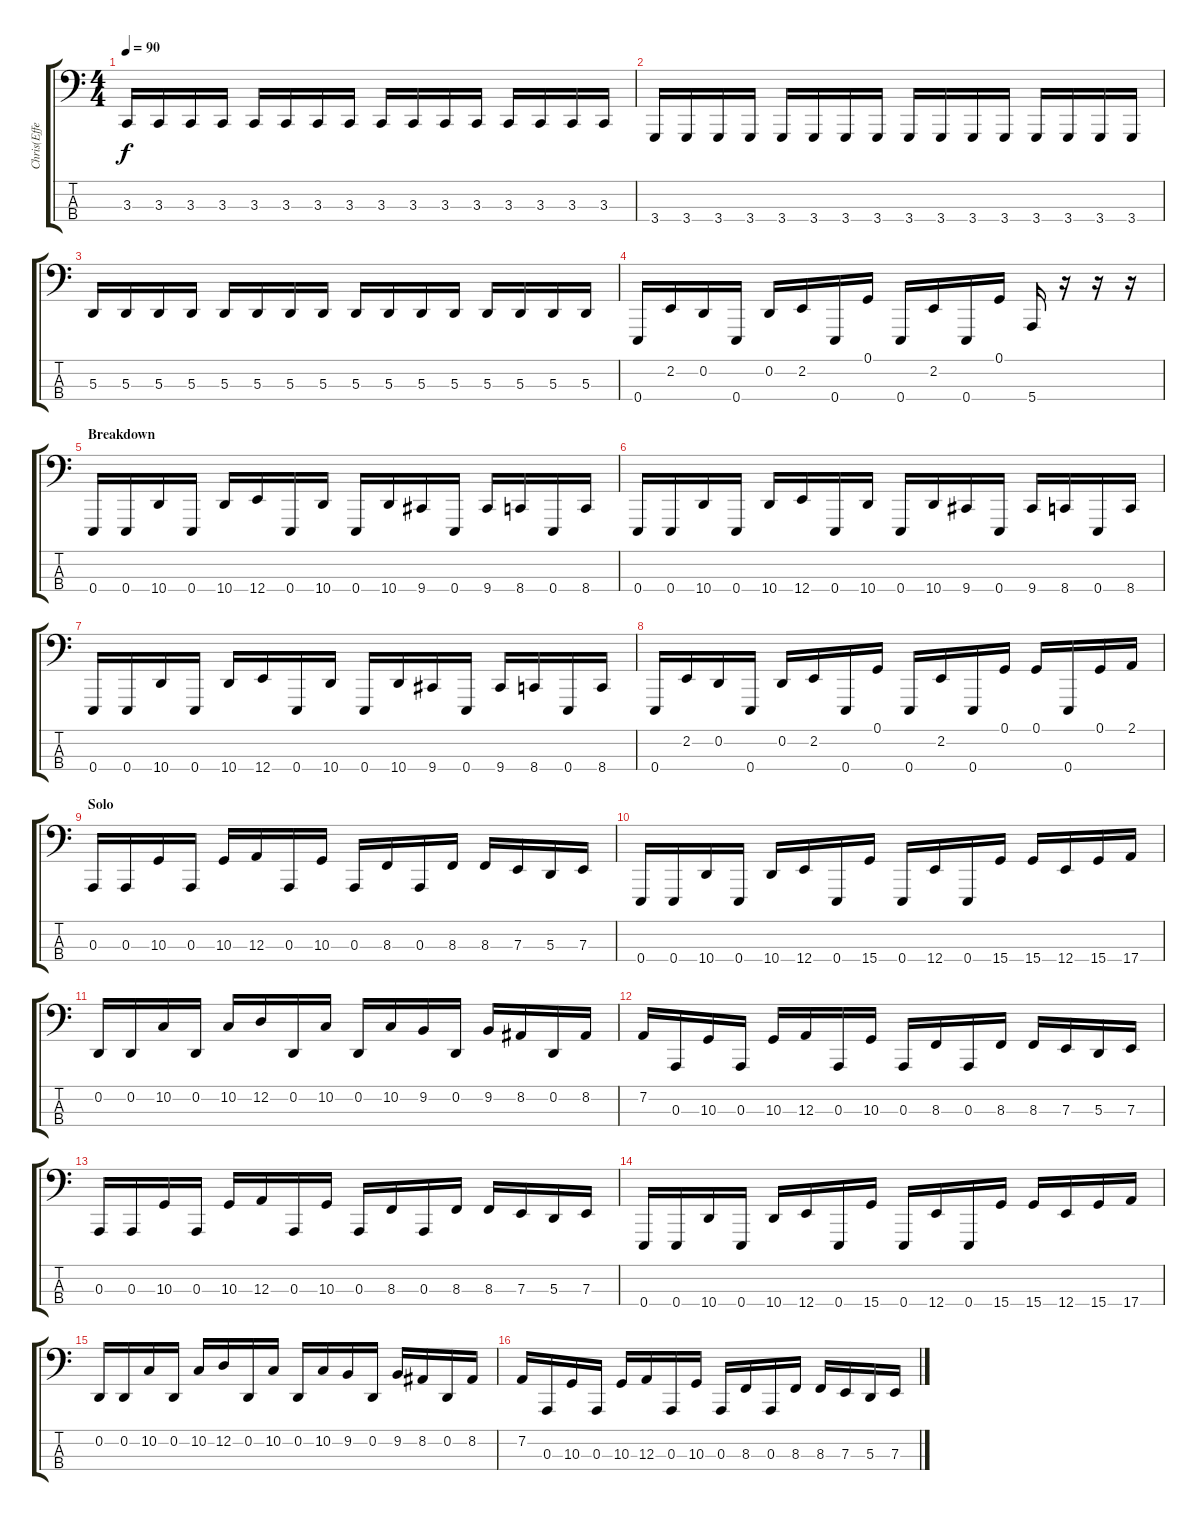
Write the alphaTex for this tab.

\track ("Chris(Effect)" "Chris(Effe") {instrument lead2sawtooth}
\staff {score tabs}
\tuning (G2 D2 A1 E1) {hide}
\ts (4 4)
\tempo 90
\clef f4
\ks c
3.3.16{dy f} 3.3.16 3.3.16 3.3.16 3.3.16 3.3.16 3.3.16 3.3.16 3.3.16 3.3.16 3.3.16 3.3.16 3.3.16 3.3.16 3.3.16 3.3.16 |
3.4.16 3.4.16 3.4.16 3.4.16 3.4.16 3.4.16 3.4.16 3.4.16 3.4.16 3.4.16 3.4.16 3.4.16 3.4.16 3.4.16 3.4.16 3.4.16 |
5.3.16 5.3.16 5.3.16 5.3.16 5.3.16 5.3.16 5.3.16 5.3.16 5.3.16 5.3.16 5.3.16 5.3.16 5.3.16 5.3.16 5.3.16 5.3.16 |
0.4.16 2.2.16 0.2.16 0.4.16 0.2.16 2.2.16 0.4.16 0.1.16 0.4.16 2.2.16 0.4.16 0.1.16 5.4.16 r.16 r.16 r.16 |
\section ("" "Breakdown")
0.4.16 0.4.16 10.4.16 0.4.16 10.4.16 12.4.16 0.4.16 10.4.16 0.4.16 10.4.16 9.4.16 0.4.16 9.4.16 8.4.16 0.4.16 8.4.16 |
0.4.16 0.4.16 10.4.16 0.4.16 10.4.16 12.4.16 0.4.16 10.4.16 0.4.16 10.4.16 9.4.16 0.4.16 9.4.16 8.4.16 0.4.16 8.4.16 |
0.4.16 0.4.16 10.4.16 0.4.16 10.4.16 12.4.16 0.4.16 10.4.16 0.4.16 10.4.16 9.4.16 0.4.16 9.4.16 8.4.16 0.4.16 8.4.16 |
0.4.16 2.2.16 0.2.16 0.4.16 0.2.16 2.2.16 0.4.16 0.1.16 0.4.16 2.2.16 0.4.16 0.1.16 0.1.16 0.4.16 0.1.16 2.1.16 |
\section ("" "Solo ")
0.3.16 0.3.16 10.3.16 0.3.16 10.3.16 12.3.16 0.3.16 10.3.16 0.3.16 8.3.16 0.3.16 8.3.16 8.3.16 7.3.16 5.3.16 7.3.16 |
0.4.16 0.4.16 10.4.16 0.4.16 10.4.16 12.4.16 0.4.16 15.4.16 0.4.16 12.4.16 0.4.16 15.4.16 15.4.16 12.4.16 15.4.16 17.4.16 |
0.2.16 0.2.16 10.2.16 0.2.16 10.2.16 12.2.16 0.2.16 10.2.16 0.2.16 10.2.16 9.2.16 0.2.16 9.2.16 8.2.16 0.2.16 8.2.16 |
7.2.16 0.3.16 10.3.16 0.3.16 10.3.16 12.3.16 0.3.16 10.3.16 0.3.16 8.3.16 0.3.16 8.3.16 8.3.16 7.3.16 5.3.16 7.3.16 |
0.3.16 0.3.16 10.3.16 0.3.16 10.3.16 12.3.16 0.3.16 10.3.16 0.3.16 8.3.16 0.3.16 8.3.16 8.3.16 7.3.16 5.3.16 7.3.16 |
0.4.16 0.4.16 10.4.16 0.4.16 10.4.16 12.4.16 0.4.16 15.4.16 0.4.16 12.4.16 0.4.16 15.4.16 15.4.16 12.4.16 15.4.16 17.4.16 |
0.2.16 0.2.16 10.2.16 0.2.16 10.2.16 12.2.16 0.2.16 10.2.16 0.2.16 10.2.16 9.2.16 0.2.16 9.2.16 8.2.16 0.2.16 8.2.16 |
7.2.16 0.3.16 10.3.16 0.3.16 10.3.16 12.3.16 0.3.16 10.3.16 0.3.16 8.3.16 0.3.16 8.3.16 8.3.16 7.3.16 5.3.16 7.3.16
